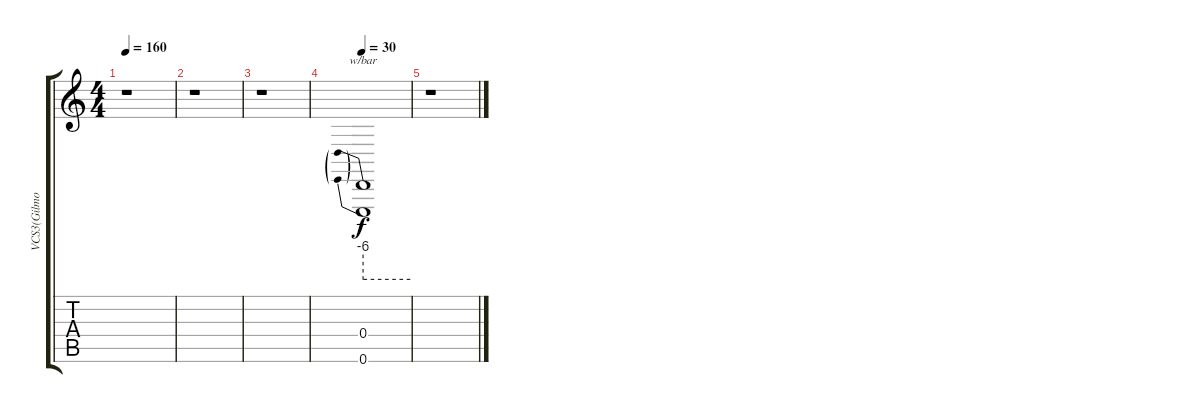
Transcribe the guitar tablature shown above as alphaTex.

\track ("VCS3(Gilmour)" "VCS3(Gilmo") {instrument lead2sawtooth}
\staff {score tabs}
\tuning (E4 B3 G3 D3 A2 E2) {hide}
\ts (4 4)
\tempo 160
\clef g2
\ks c
r.1{dy f} |
r.1 |
r.1 |
\tempo 30
(0.4 0.6).1{tbe (predive default 0 -24 60 -24) instrument lead2sawtooth} |
r.1
